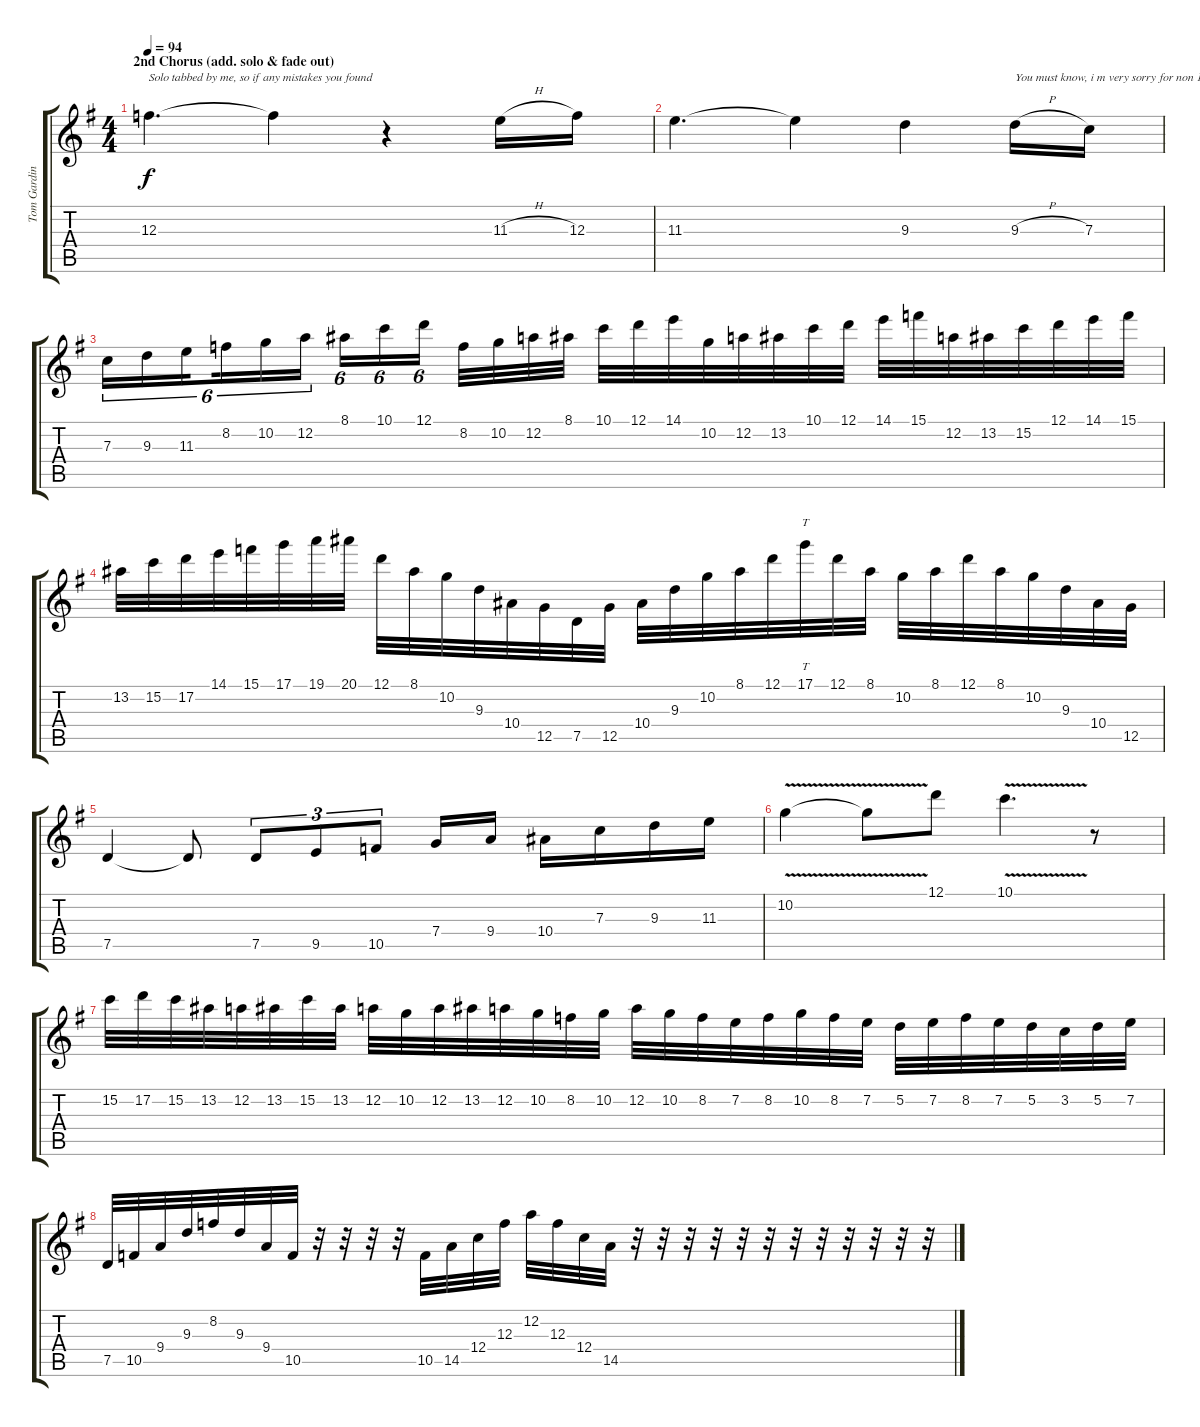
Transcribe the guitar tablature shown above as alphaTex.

\track ("Tom Gardiner - solo guitar" "Tom Gardin") {instrument distortionguitar}
\staff {score tabs}
\tuning (D4 A3 F3 C3 G2 D2) {hide}
\ts (4 4)
\section ("" "2nd Chorus (add. solo & fade out)")
\tempo 94
\clef g2
\ks eminor
12.3.4{d txt "Solo tabbed by me, so if any mistakes you found" dy f} 12.3{t}.4 r.4 11.3{h}.16 12.3.16 |
11.3.4{d} 11.3{t}.4 9.3.4 9.3{h}.16{txt "You must know, i m very sorry for non 100% correct"} 7.3.16 |
7.3.16{tu (6 4)} 9.3.16{tu (6 4)} 11.3.16{tu (6 4) beam splitsecondary} 8.2.16{tu (6 4)} 10.2.16{tu (6 4)} 12.2.16{tu (6 4)} 8.1.16{tu (6 4)} 10.1.16{tu (6 4)} 12.1.16{tu (6 4) beam splitsecondary} 8.2.32 10.2.32 12.2.32 8.1.32 10.1.32 12.1.32 14.1.32 10.2.32 12.2.32 13.2.32 10.1.32 12.1.32 14.1.32 15.1.32 12.2.32 13.2.32 15.2.32 12.1.32 14.1.32 15.1.32 |
13.2.32 15.2.32 17.2.32 14.1.32 15.1.32 17.1.32 19.1.32 20.1.32 12.1.32 8.1.32 10.2.32 9.3.32 10.4.32 12.5.32 7.5.32 12.5.32 10.4.32 9.3.32 10.2.32 8.1.32 12.1.32 17.1.32{tt} 12.1.32 8.1.32 10.2.32 8.1.32 12.1.32 8.1.32 10.2.32 9.3.32 10.4.32 12.5.32 |
7.5.4 7.5{t}.8 7.5.8{tu (3 2)} 9.5.8{tu (3 2)} 10.5.8{tu (3 2)} 7.4.16 9.4.16 10.4.16 7.3.16 9.3.16 11.3.16 |
10.2{v}.4 10.2{t}.8 12.1.8 10.1{v}.4{d} r.8 |
15.2.32 17.2.32 15.2.32 13.2.32 12.2.32 13.2.32 15.2.32 13.2.32 12.2.32 10.2.32 12.2.32 13.2.32 12.2.32 10.2.32 8.2.32 10.2.32 12.2.32 10.2.32 8.2.32 7.2.32 8.2.32 10.2.32 8.2.32 7.2.32 5.2.32 7.2.32 8.2.32 7.2.32 5.2.32 3.2.32 5.2.32 7.2.32 |
7.5.32 10.5.32 9.4.32 9.3.32 8.2.32 9.3.32 9.4.32 10.5.32 r.32 r.32 r.32 r.32 10.5.32 14.5.32 12.4.32 12.3.32 12.2.32 12.3.32 12.4.32 14.5.32 r.32 r.32 r.32 r.32 r.32 r.32 r.32 r.32 r.32 r.32 r.32 r.32
